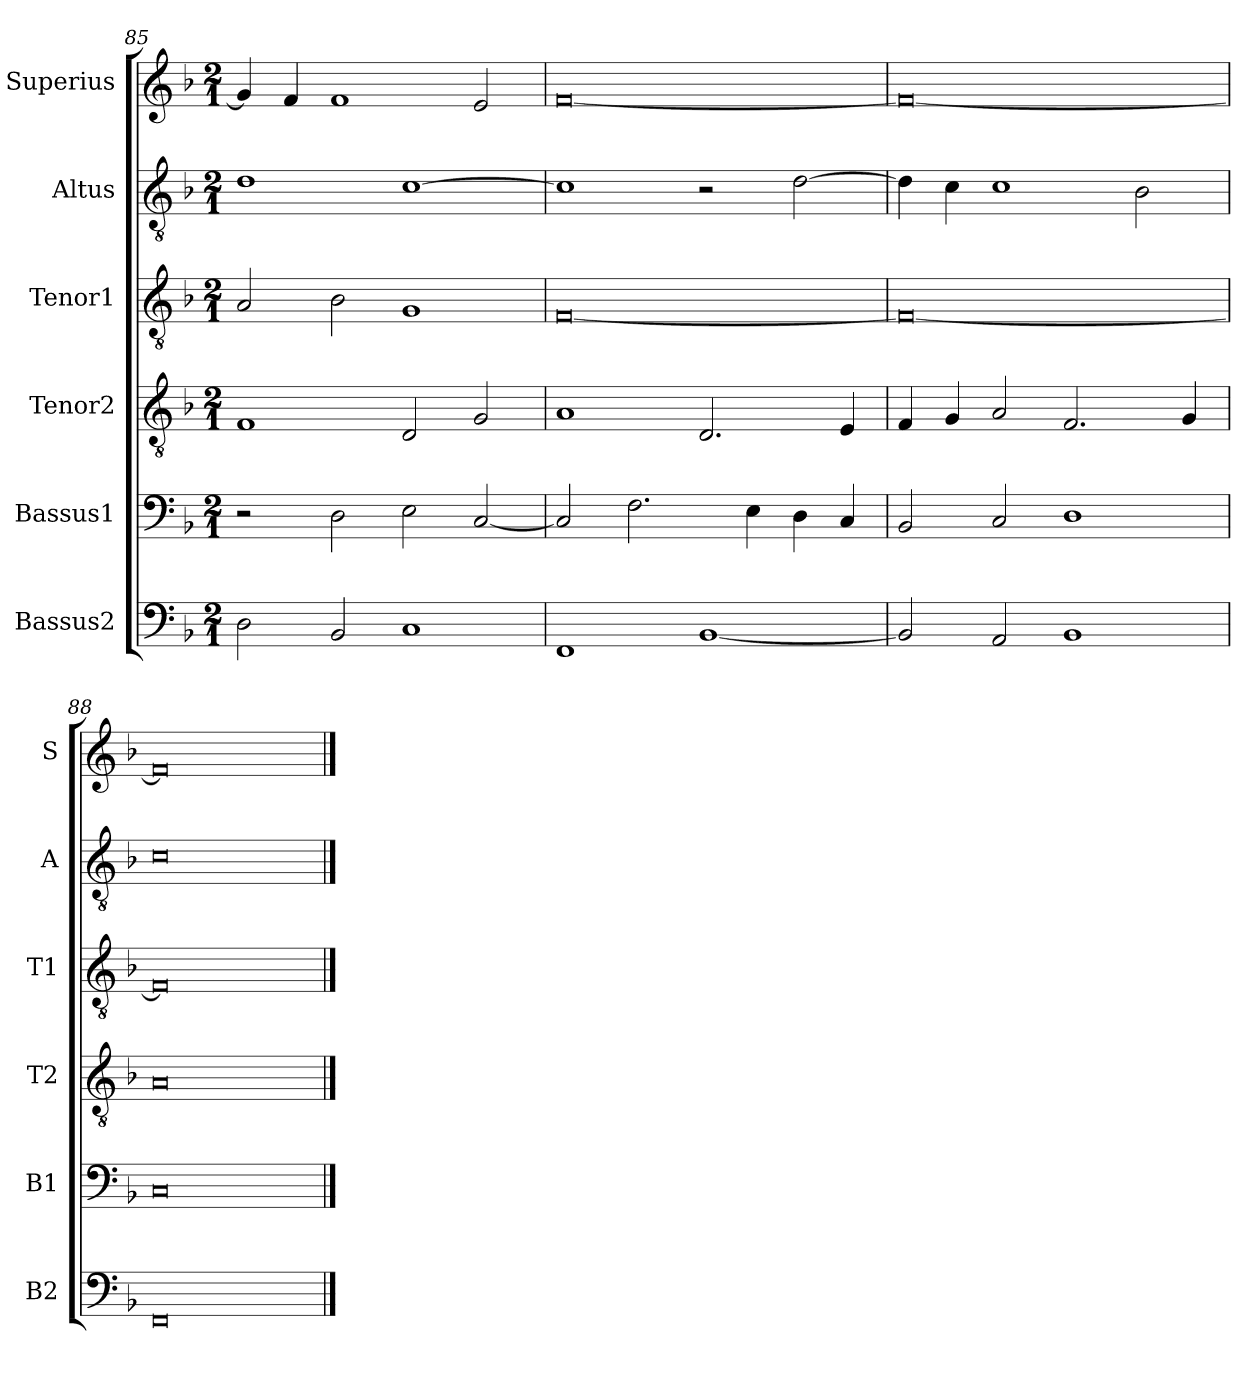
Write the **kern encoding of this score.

**kern	**kern	**kern	**kern	**kern	**kern
*part6	*part5	*part4	*part3	*part2	*part1
*staff6	*staff5	*staff4	*staff3	*staff2	*staff1
*I"Bassus2	*I"Bassus1	*I"Tenor2	*I"Tenor1	*I"Altus	*I"Superius
*I'B2	*I'B1	*I'T2	*I'T1	*I'A	*I'S
*clefF4	*clefF4	*clefGv2	*clefGv2	*clefGv2	*clefG2
*k[b-]	*k[b-]	*k[b-]	*k[b-]	*k[b-]	*k[b-]
*M2/1	*M2/1	*M2/1	*M2/1	*M2/1	*M2/1
=85	=85	=85	=85	=85	=85
2D\	2r	1F	2A/	1d	4g/]
.	.	.	.	.	4f/
2BB-/	2D\	.	2B-\	.	1f
1C	2E\	2D/	1G	[1c	.
.	[2C/	2G/	.	.	2e/
=86	=86	=86	=86	=86	=86
1FF	2C/]	1A	[0F	1c]	[0f
.	2.F\	.	.	.	.
[1BB-	.	2.D/	.	2r	.
.	4E\	.	.	.	.
.	4D\	.	.	[2d\	.
.	4C/	4E/	.	.	.
=87	=87	=87	=87	=87	=87
2BB-/]	2BB-/	4F/	0F_	4d\]	0f_
.	.	4G/	.	4c\	.
2AA/	2C/	2A/	.	1c	.
1BB-	1D	2.F/	.	.	.
.	.	.	.	2B-\	.
.	.	4G/	.	.	.
=88	=88	=88	=88	=88	=88
0FF	0C	0A	0F]	0c	0f]
==	==	==	==	==	==
*-	*-	*-	*-	*-	*-
